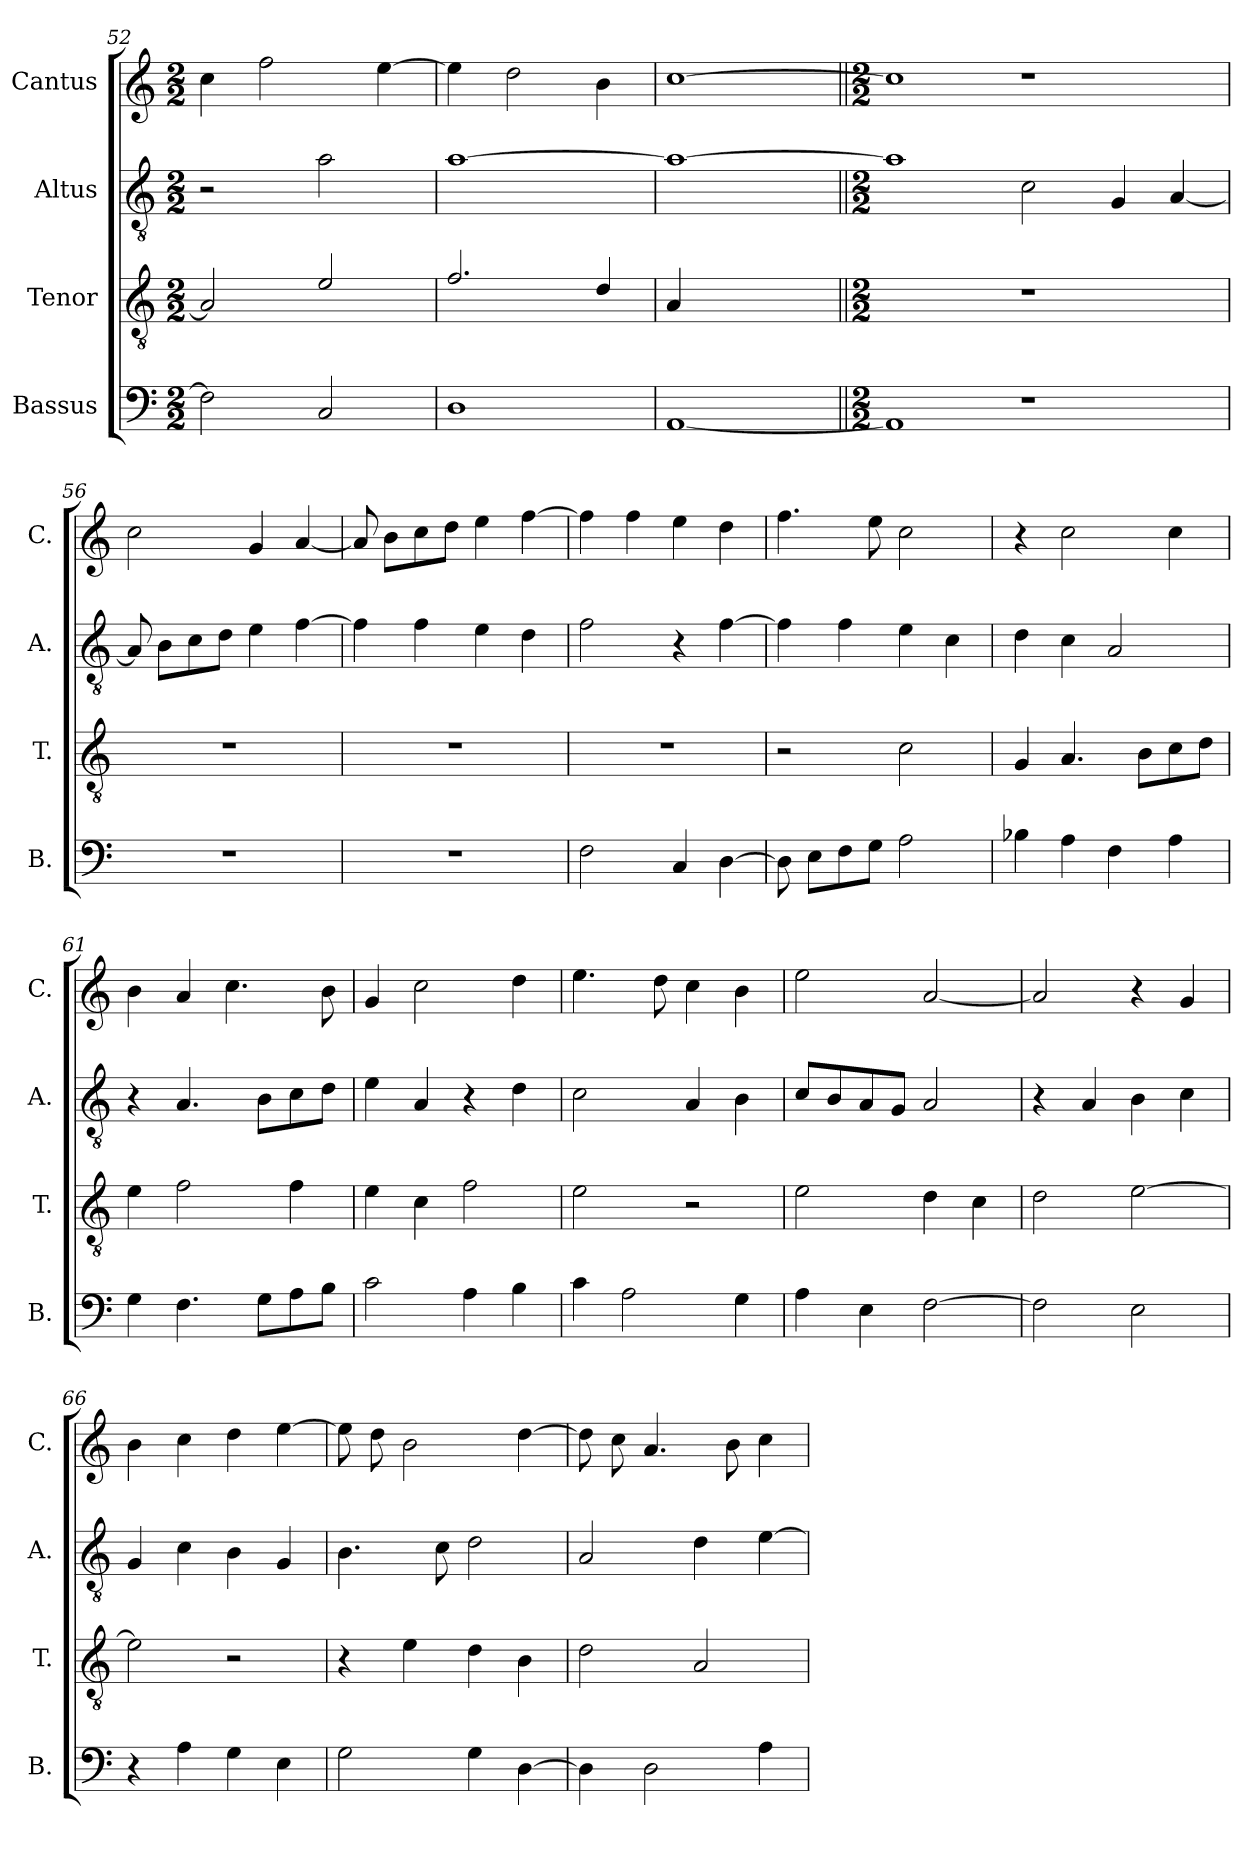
**kern	**kern	**kern	**kern
*part4	*part3	*part2	*part1
*staff4	*staff3	*staff2	*staff1
*I"Bassus	*I"Tenor	*I"Altus	*I"Cantus
*I'B.	*I'T.	*I'A.	*I'C.
*clefF4	*clefGv2	*clefGv2	*clefG2
*k[]	*k[]	*k[]	*k[]
*M2/2	*M2/2	*M2/2	*M2/2
=52	=52	=52	=52
2F\]	2A/]	2r	4cc\
.	.	.	2ff\
2C/	2e/	2a\	.
.	.	.	[4ee\
=53	=53	=53	=53
1D	2.f/	[1a	4ee\]
.	.	.	2dd\
.	4d/	.	4b\
=54	=54	=54	=54
[1AA	4A	1a_	[1cc
.	2.ryy	.	.
=55||	=55||	=55||	=55||
*M2/2	*M2/2	*M2/2	*M2/2
1AA]	1ryy	1a]	1cc]
1r	1r	2c\	1r
.	.	4G/	.
.	.	[4A/	.
=56	=56	=56	=56
1r	1r	8A/]	2cc\
.	.	8B\L	.
.	.	8c\	.
.	.	8d\J	.
.	.	4e\	4g/
.	.	[4f\	[4a/
=57	=57	=57	=57
1r	1r	4f\]	8a/]
.	.	.	8b\L
.	.	4f\	8cc\
.	.	.	8dd\J
.	.	4e\	4ee\
.	.	4d\	[4ff\
=58	=58	=58	=58
2F\	1r	2f\	4ff\]
.	.	.	4ff\
4C/	.	4r	4ee\
[4D\	.	[4f\	4dd\
=59	=59	=59	=59
8D\]	2r	4f\]	4.ff\
8E\L	.	.	.
8F\	.	4f\	.
8G\J	.	.	8ee\
2A\	2c\	4e\	2cc\
.	.	4c\	.
=60	=60	=60	=60
4B-X\	4G/	4d\	4r
4A\	4.A/	4c\	2cc\
4F\	.	2A/	.
.	8B\L	.	.
4A\	8c\	.	4cc\
.	8d\J	.	.
=61	=61	=61	=61
4G\	4e\	4r	4b\
4.F\	2f\	4.A/	4a/
.	.	.	4.cc\
8G\L	.	8B\L	.
8A\	4f\	8c\	.
8B\J	.	8d\J	8b\
=62	=62	=62	=62
2c\	4e\	4e\	4g/
.	4c\	4A/	2cc\
4A\	2f\	4r	.
4B\	.	4d\	4dd\
=63	=63	=63	=63
4c\	2e\	2c\	4.ee\
2A\	.	.	.
.	.	.	8dd\
.	2r	4A/	4cc\
4G\	.	4B\	4b\
=64	=64	=64	=64
4A\	2e\	8c/L	2ee\
.	.	8B/	.
4E\	.	8A/	.
.	.	8G/J	.
[2F\	4d\	2A/	[2a/
.	4c\	.	.
=65	=65	=65	=65
2F\]	2d\	4r	2a/]
.	.	4A/	.
2E\	[2e\	4B\	4r
.	.	4c\	4g/
=66	=66	=66	=66
4r	2e\]	4G/	4b\
4A\	.	4c\	4cc\
4G\	2r	4B\	4dd\
4E\	.	4G/	[4ee\
=67	=67	=67	=67
2G\	4r	4.B\	8ee\]
.	.	.	8dd\
.	4e\	.	2b\
.	.	8c\	.
4G\	4d\	2d\	.
[4D\	4B\	.	[4dd\
=68	=68	=68	=68
4D\]	2d\	2A/	8dd\]
.	.	.	8cc\
2D\	.	.	4.a/
.	2A/	4d\	.
.	.	.	8b\
4A\	.	[4e\	4cc\
=	=	=	=
*-	*-	*-	*-
